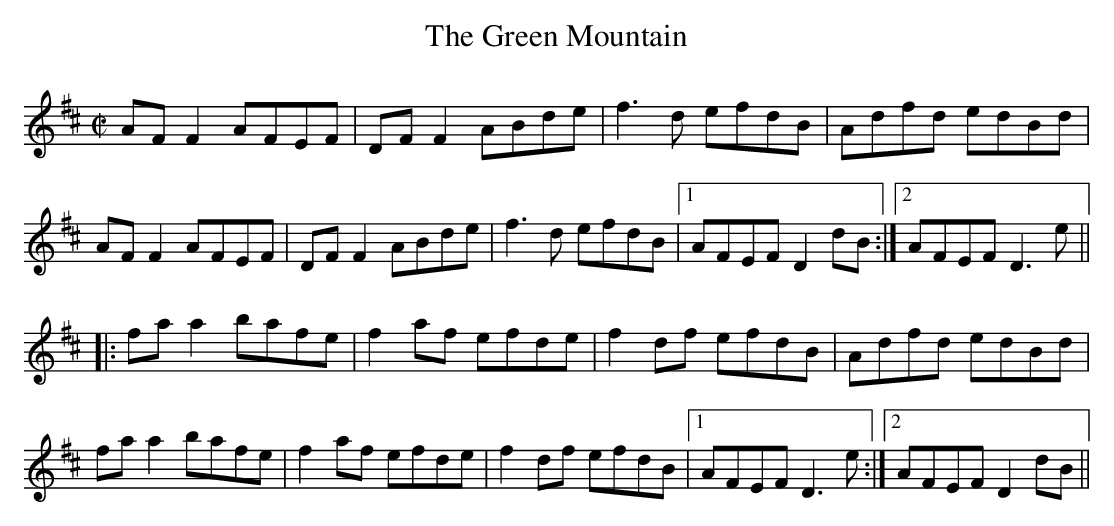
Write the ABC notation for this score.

X:1
T:Green Mountain, The
M:C|
K:D
AFF2 AFEF|DFF2 ABde|f3d efdB|Adfd edBd|
AFF2 AFEF|DFF2 ABde|f3d efdB|1 AFEF D2dB:|2 AFEF D3e||
|:faa2 bafe|f2af efde|f2df efdB|Adfd edBd|
faa2 bafe|f2af efde|f2df efdB|1 AFEF D3e:|2 AFEF D2dB||
